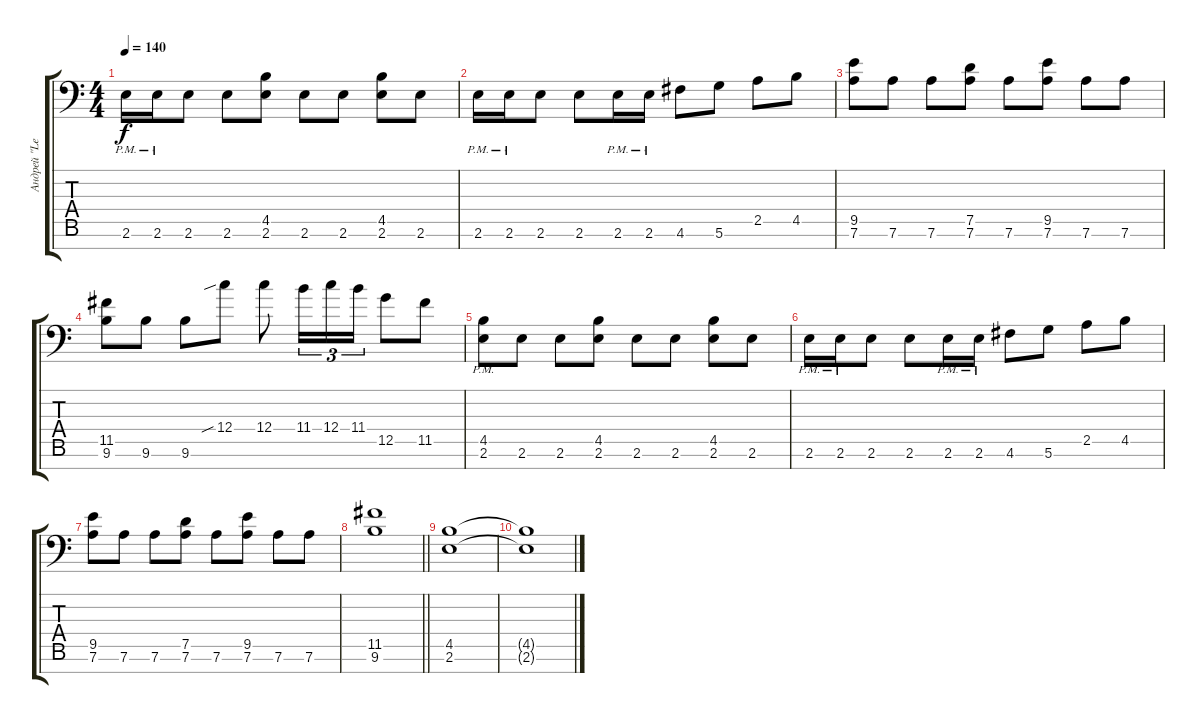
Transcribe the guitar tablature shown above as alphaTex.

\track ("Андрей \"Leo\" Леонтьев" "Андрей \"Le") {instrument overdrivenguitar}
\staff {score tabs}
\tuning (D4 A3 F3 C3 G2 D2 A1) {hide}
\ts (4 4)
\tempo 140
\clef f4
\ks c
2.6{pm}.16{dy f} 2.6{pm}.16 2.6.8 2.6.8 (4.5 2.6).8 2.6.8 2.6.8 (4.5 2.6).8 2.6.8 |
2.6{pm}.16 2.6{pm}.16 2.6.8 2.6.8 2.6{pm}.16 2.6{pm}.16 4.6.8 5.6.8 2.5.8 4.5.8 |
(9.5 7.6).8 7.6.8 7.6.8 (7.5 7.6).8 7.6.8 (9.5 7.6).8 7.6.8 7.6.8 |
(11.5 9.6).8 9.6.8 9.6.8 12.4{sib}.8 12.4.8 11.4.16{tu (3 2)} 12.4.16{tu (3 2)} 11.4.16{tu (3 2)} 12.5.8 11.5.8 |
(4.5 2.6{pm}).8 2.6.8 2.6.8 (4.5 2.6).8 2.6.8 2.6.8 (4.5 2.6).8 2.6.8 |
2.6{pm}.16 2.6{pm}.16 2.6.8 2.6.8 2.6{pm}.16 2.6{pm}.16 4.6.8 5.6.8 2.5.8 4.5.8 |
(9.5 7.6).8 7.6.8 7.6.8 (7.5 7.6).8 7.6.8 (9.5 7.6).8 7.6.8 7.6.8 |
\barLineRight lightlight
(11.5 9.6).1 |
(4.5 2.6).1 |
(4.5{t} 2.6{t}).1
